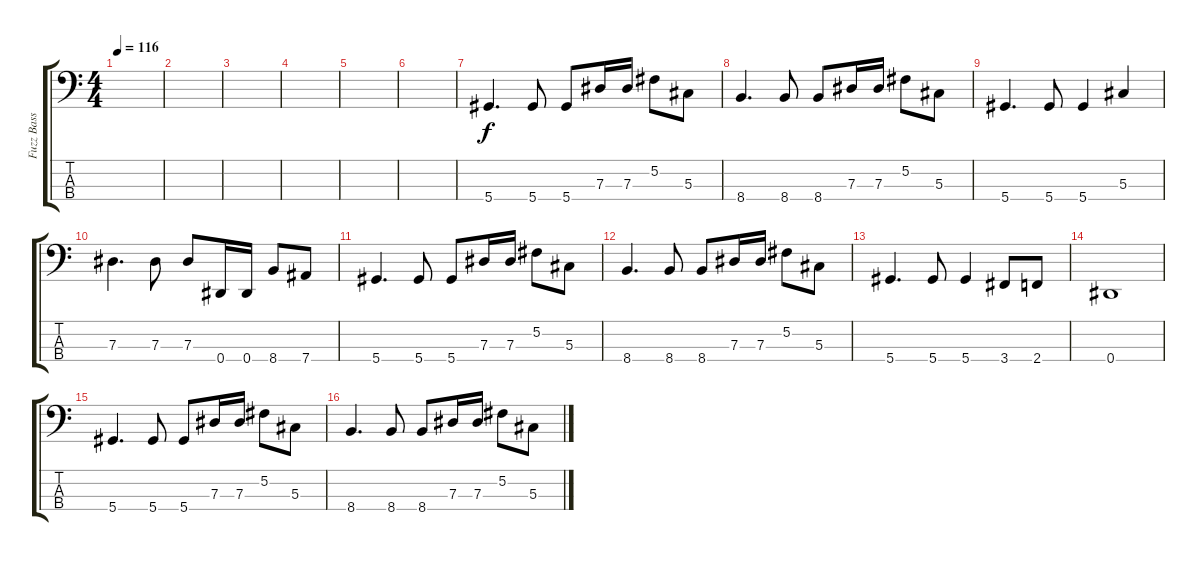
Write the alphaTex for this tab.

\track ("Fuzz Bass" "Fuzz Bass") {instrument electricbassfinger}
\staff {score tabs}
\tuning (Gb2 Db2 Ab1 Eb1) {hide}
\ts (4 4)
\tempo 116
\clef f4
\ks c
|
|
|
|
|
|
5.4.4{d} 5.4.8 5.4.8 7.3.16 7.3.16 5.2.8 5.3.8 |
8.4.4{d} 8.4.8 8.4.8 7.3.16 7.3.16 5.2.8 5.3.8 |
5.4.4{d} 5.4.8 5.4.4 5.3.4 |
7.3.4{d} 7.3.8 7.3.8 0.4.16 0.4.16 8.4.8 7.4.8 |
5.4.4{d} 5.4.8 5.4.8 7.3.16 7.3.16 5.2.8 5.3.8 |
8.4.4{d} 8.4.8 8.4.8 7.3.16 7.3.16 5.2.8 5.3.8 |
5.4.4{d} 5.4.8 5.4.4 3.4.8 2.4.8 |
0.4.1 |
5.4.4{d} 5.4.8 5.4.8 7.3.16 7.3.16 5.2.8 5.3.8 |
8.4.4{d} 8.4.8 8.4.8 7.3.16 7.3.16 5.2.8 5.3.8
